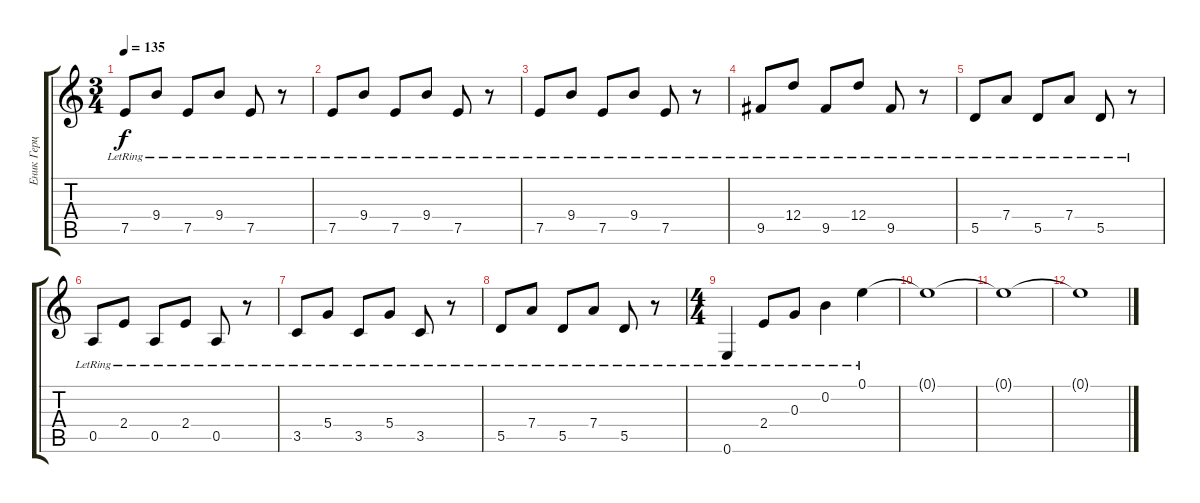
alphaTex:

\track ("Еник Герц" "Еник Герц") {instrument overdrivenguitar}
\staff {score tabs}
\tuning (E4 B3 G3 D3 A2 E2) {hide}
\ts (3 4)
\tempo 135
\clef g2
\ks c
7.5{lr}.8{dy f} 9.4{lr}.8 7.5{lr}.8 9.4{lr}.8 7.5{lr}.8 r.8 |
7.5{lr}.8 9.4{lr}.8 7.5{lr}.8 9.4{lr}.8 7.5{lr}.8 r.8 |
7.5{lr}.8 9.4{lr}.8 7.5{lr}.8 9.4{lr}.8 7.5{lr}.8 r.8 |
9.5{lr}.8 12.4{lr}.8 9.5{lr}.8 12.4{lr}.8 9.5{lr}.8 r.8 |
5.5{lr}.8 7.4{lr}.8 5.5{lr}.8 7.4{lr}.8 5.5{lr}.8 r.8 |
0.5{lr}.8 2.4{lr}.8 0.5{lr}.8 2.4{lr}.8 0.5{lr}.8 r.8 |
3.5{lr}.8 5.4{lr}.8 3.5{lr}.8 5.4{lr}.8 3.5{lr}.8 r.8 |
5.5{lr}.8 7.4{lr}.8 5.5{lr}.8 7.4{lr}.8 5.5{lr}.8 r.8 |
\ts (4 4)
0.6{lr}.4 2.4{lr}.8 0.3{lr}.8 0.2{lr}.4 0.1{lr}.4 |
0.1{t}.1 |
0.1{t}.1 |
0.1{t}.1
